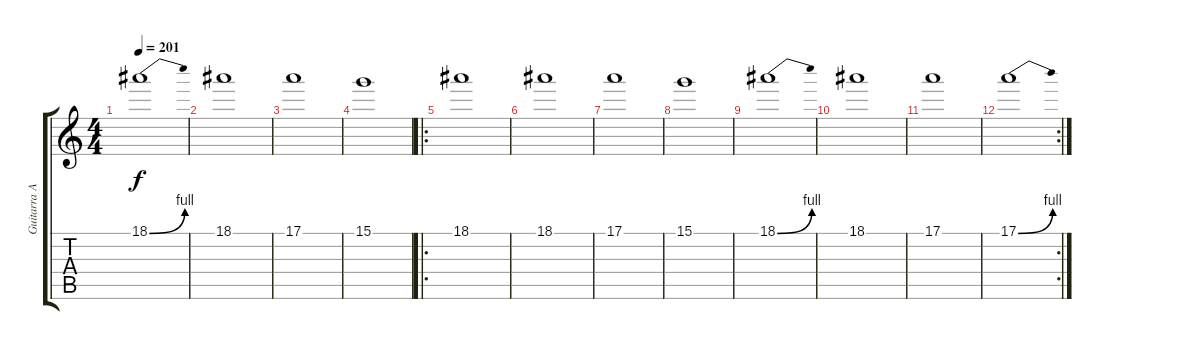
\track ("Guitarra Adicional 2" "Guitarra A") {instrument electricguitarclean}
\staff {score tabs}
\tuning (E4 B3 G3 D3 A2 E2) {hide}
\ts (4 4)
\tempo 201
\clef g2
\ks c
18.1{be (bend 0 0 60 4)}.1{dy f} |
18.1.1 |
17.1.1 |
15.1.1 |
\ro
18.1.1 |
18.1.1 |
17.1.1 |
15.1.1 |
18.1{be (bend 0 0 60 4)}.1 |
18.1.1 |
17.1.1 |
\rc 2
17.1{be (bend 0 0 60 4)}.1
